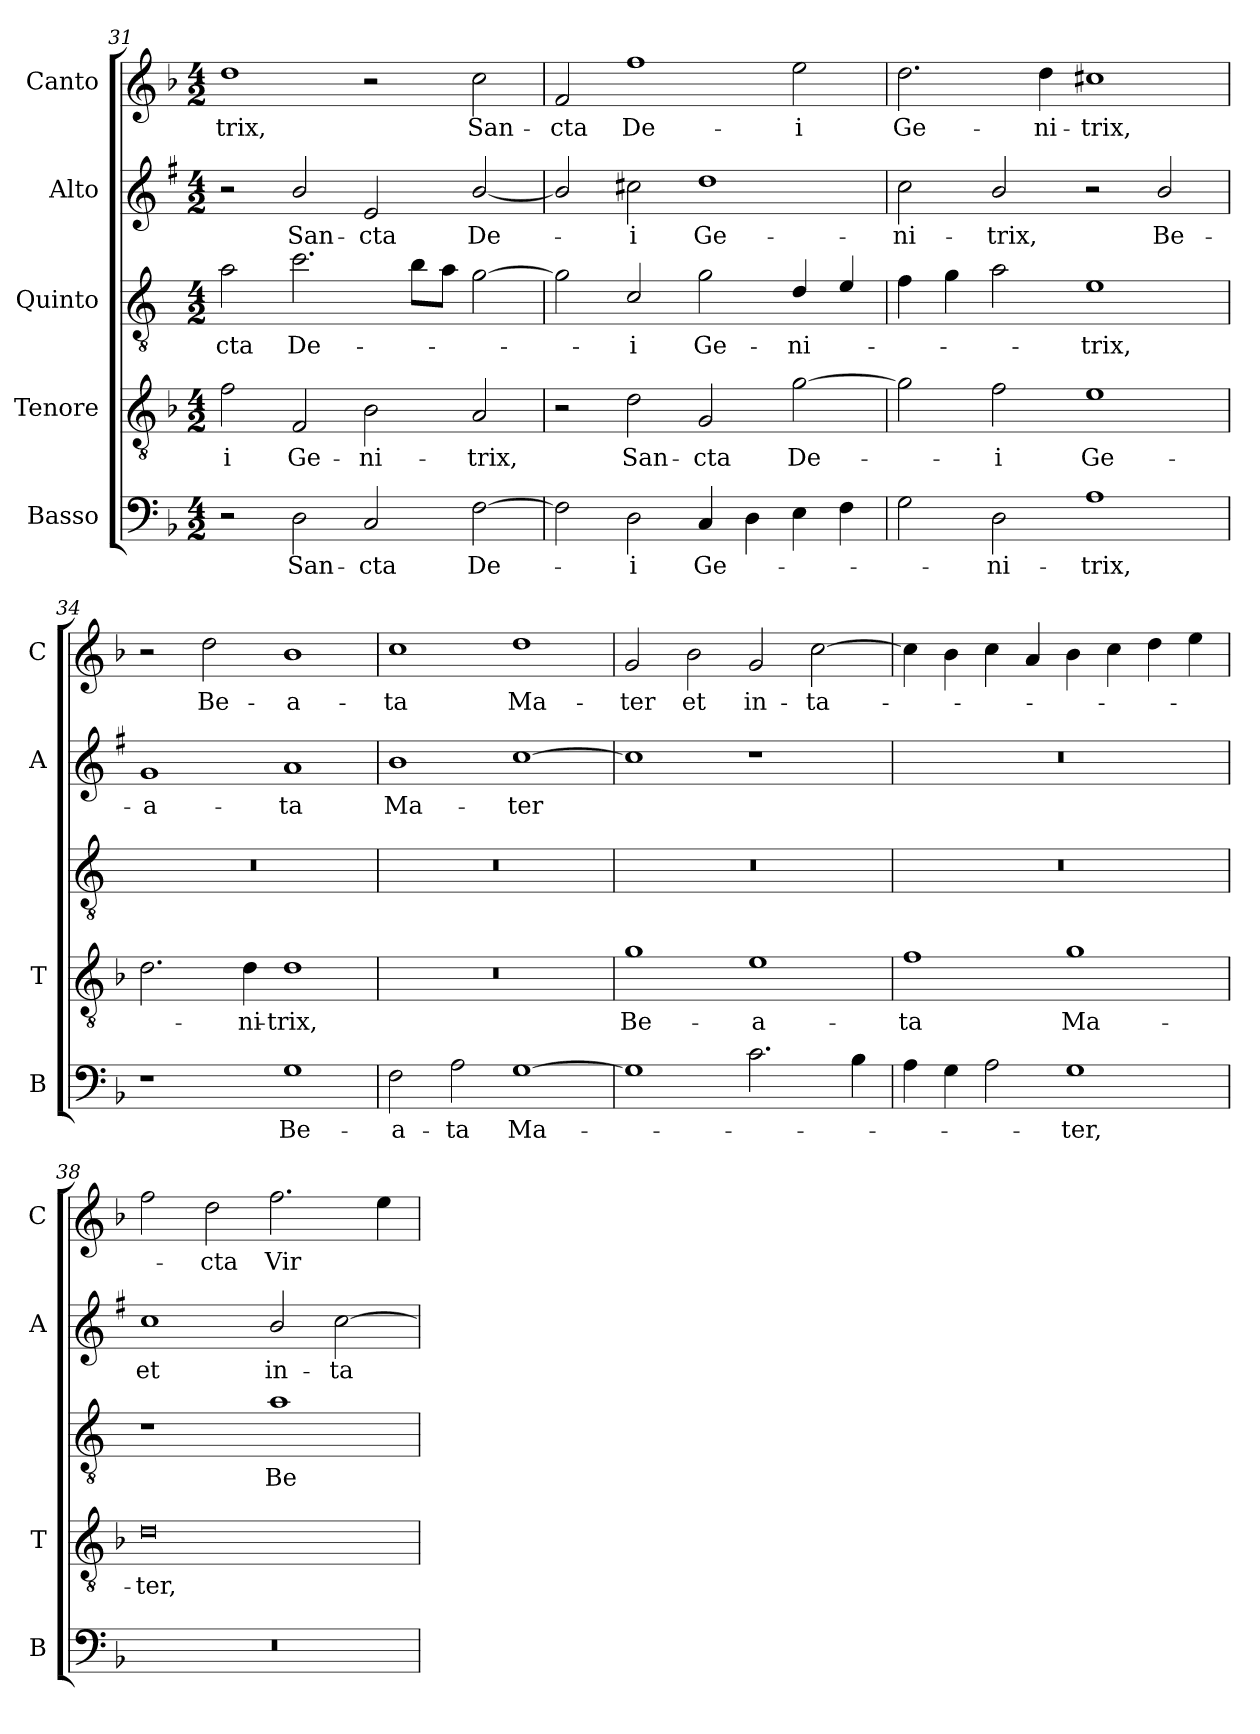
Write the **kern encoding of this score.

**kern	**text	**kern	**text	**kern	**text	**kern	**text	**kern	**text
*part5	*part5	*part4	*part4	*part3	*part3	*part2	*part2	*part1	*part1
*staff5	*staff5	*staff4	*staff4	*staff3	*staff3	*staff2	*staff2	*staff1	*staff1
*I"Basso	*	*I"Tenore	*	*I"Quinto	*	*I"Alto	*	*I"Canto	*
*I'B	*	*I'T	*	*	*	*I'A	*	*I'C	*
*clefF4	*	*clefGv2	*	*clefGv2	*	*clefG2	*	*clefG2	*
*	*	*	*	*ITrd4c7	*	*ITrd1c2	*	*	*
*k[b-]	*	*k[b-]	*	*k[b-]	*	*k[b-]	*	*k[b-]	*
*F:	*	*F:	*	*F:	*	*F:	*	*F:	*
*M4/2	*	*M4/2	*	*M4/2	*	*M4/2	*	*M4/2	*
=31	=31	=31	=31	=31	=31	=31	=31	=31	=31
!	!	!	!LO:LY:b	!	!LO:LY:b	!	!	!	!LO:LY:b
2r	.	2f\	-i	2d\	-cta	2r	.	1dd	-trix,
!	!LO:LY:b	!	!LO:LY:b	!	!LO:LY:b	!	!LO:LY:b	!	!
2D\	San-	2F/	Ge-	2.f\	De-	2a/	San-	.	.
!	!LO:LY:b	!	!LO:LY:b	!	!	!	!LO:LY:b	!	!
2C/	-cta	2B-\	-ni-	.	.	2d/	-cta	2r	.
.	.	.	.	8e\L	.	.	.	.	.
.	.	.	.	8d\J	.	.	.	.	.
!	!LO:LY:b	!	!LO:LY:b	!	!	!	!LO:LY:b	!	!LO:LY:b
[2F\	De-	2A/	-trix,	[2c\	.	[2a/	De-	2cc\	San-
=32	=32	=32	=32	=32	=32	=32	=32	=32	=32
!	!	!	!	!	!	!	!	!	!LO:LY:b
2F\]	.	2r	.	2c\]	.	2a/]	.	2f/	-cta
!	!LO:LY:b	!	!LO:LY:b	!	!LO:LY:b	!	!LO:LY:b	!	!LO:LY:b
2D\	-i	2d\	San-	2F/	-i	2bn\	-i	1ff	De-
!	!LO:LY:b	!	!LO:LY:b	!	!LO:LY:b	!	!LO:LY:b	!	!
4C/	Ge-	2G/	-cta	2c\	Ge-	1cc	Ge-	.	.
4D\	.	.	.	.	.	.	.	.	.
!	!	!	!LO:LY:b	!	!LO:LY:b	!	!	!	!LO:LY:b
4E\	.	[2g\	De-	4G/	-ni-	.	.	2ee\	-i
4F\	.	.	.	4A/	.	.	.	.	.
=33	=33	=33	=33	=33	=33	=33	=33	=33	=33
!	!	!	!	!	!	!	!LO:LY:b	!	!LO:LY:b
2G\	.	2g\]	.	4B-\	.	2b-\	-ni-	2.dd\	Ge-
.	.	.	.	4c\	.	.	.	.	.
!	!LO:LY:b	!	!LO:LY:b	!	!	!	!LO:LY:b	!	!
2D\	-ni-	2f\	-i	2d\	.	2a/	-trix,	.	.
!	!	!	!	!	!	!	!	!	!LO:LY:b
.	.	.	.	.	.	.	.	4dd\	-ni-
!	!LO:LY:b	!	!LO:LY:b	!	!LO:LY:b	!	!	!	!LO:LY:b
1A	-trix,	1e	Ge-	1A	-trix,	2r	.	1cc#X	-trix,
!	!	!	!	!	!	!	!LO:LY:b	!	!
.	.	.	.	.	.	2a/	Be-	.	.
=34	=34	=34	=34	=34	=34	=34	=34	=34	=34
!	!	!	!	!	!	!	!LO:LY:b	!	!
1r	.	2.d\	.	0r	.	1f	-a-	2r	.
!	!	!	!	!	!	!	!	!	!LO:LY:b
.	.	.	.	.	.	.	.	2dd\	Be-
!	!	!	!LO:LY:b	!	!	!	!	!	!
.	.	4d\	-ni-	.	.	.	.	.	.
!	!LO:LY:b	!	!LO:LY:b	!	!	!	!LO:LY:b	!	!LO:LY:b
1G	Be-	1d	-trix,	.	.	1g	-ta	1b-	-a-
!!LO:PB:g=z
=35	=35	=35	=35	=35	=35	=35	=35	=35	=35
!	!LO:LY:b	!	!	!	!	!	!LO:LY:b	!	!LO:LY:b
2F\	-a-	0r	.	0r	.	1a	Ma-	1cc	-ta
!	!LO:LY:b	!	!	!	!	!	!	!	!
2A\	-ta	.	.	.	.	.	.	.	.
!	!LO:LY:b	!	!	!	!	!	!LO:LY:b	!	!LO:LY:b
[1G	Ma-	.	.	.	.	[1b-	-ter	1dd	Ma-
=36	=36	=36	=36	=36	=36	=36	=36	=36	=36
!	!	!	!LO:LY:b	!	!	!	!	!	!LO:LY:b
1G]	.	1g	Be-	0r	.	1b-]	.	2g/	-ter
!	!	!	!	!	!	!	!	!	!LO:LY:b
.	.	.	.	.	.	.	.	2b-\	et
!	!	!	!LO:LY:b	!	!	!	!	!	!LO:LY:b
2.c\	.	1e	-a-	.	.	1r	.	2g/	in-
!	!	!	!	!	!	!	!	!	!LO:LY:b
.	.	.	.	.	.	.	.	[2cc\	-ta-
4B-\	.	.	.	.	.	.	.	.	.
=37	=37	=37	=37	=37	=37	=37	=37	=37	=37
!	!	!	!LO:LY:b	!	!	!	!	!	!
4A\	.	1f	-ta	0r	.	0r	.	4cc\]	.
4G\	.	.	.	.	.	.	.	4b-\	.
2A\	.	.	.	.	.	.	.	4cc\	.
.	.	.	.	.	.	.	.	4a/	.
!	!LO:LY:b	!	!LO:LY:b	!	!	!	!	!	!
1G	-ter,	1g	Ma-	.	.	.	.	4b-\	.
.	.	.	.	.	.	.	.	4cc\	.
.	.	.	.	.	.	.	.	4dd\	.
.	.	.	.	.	.	.	.	4ee\	.
=38	=38	=38	=38	=38	=38	=38	=38	=38	=38
!	!	!	!LO:LY:b	!	!	!	!LO:LY:b	!	!
0r	.	0d	-ter,	1r	.	1b-	et	2ff\	.
!	!	!	!	!	!	!	!	!	!LO:LY:b
.	.	.	.	.	.	.	.	2dd\	-cta
!	!	!	!	!	!LO:LY:b	!	!LO:LY:b	!	!LO:LY:b
.	.	.	.	1d	Be-	2a/	in-	2.ff\	Vir
!	!	!	!	!	!	!	!LO:LY:b	!	!
.	.	.	.	.	.	[2b-\	-ta-	.	.
.	.	.	.	.	.	.	.	4ee\	.
=	=	=	=	=	=	=	=	=	=
*-	*-	*-	*-	*-	*-	*-	*-	*-	*-
